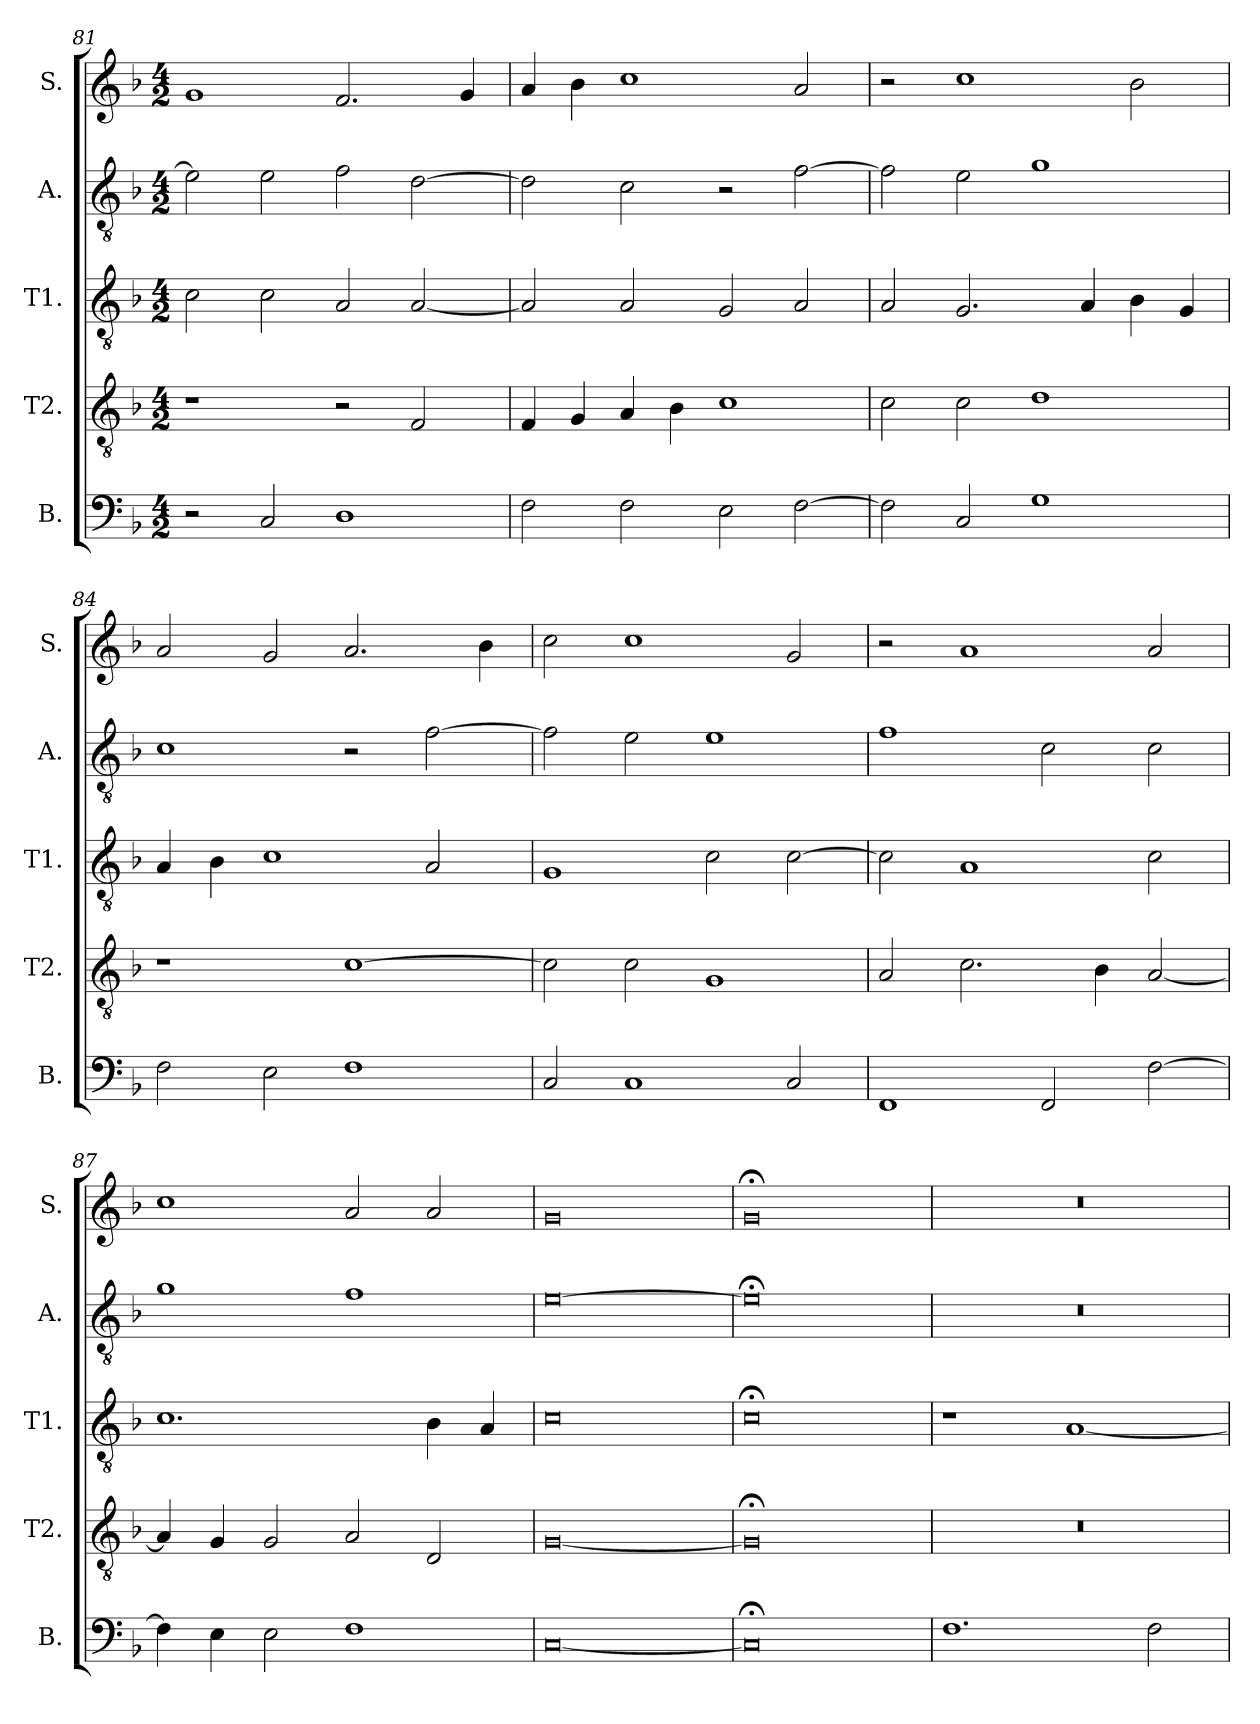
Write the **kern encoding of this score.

**kern	**kern	**kern	**kern	**kern
*part5	*part4	*part3	*part2	*part1
*staff5	*staff4	*staff3	*staff2	*staff1
*I"B.	*I"T2.	*I"T1.	*I"A.	*I"S.
*I'B.	*I'T2.	*I'T1.	*I'A.	*I'S.
*clefF4	*clefGv2	*clefGv2	*clefGv2	*clefG2
*k[b-]	*k[b-]	*k[b-]	*k[b-]	*k[b-]
*F:	*F:	*F:	*F:	*F:
*M4/2	*M4/2	*M4/2	*M4/2	*M4/2
=81	=81	=81	=81	=81
2r	1r	2c\	2e\]	1g
2C/	.	2c\	2e\	.
1D	2r	2A/	2f\	2.f/
.	2F/	[2A/	[2d\	.
.	.	.	.	4g/
=82	=82	=82	=82	=82
2F\	4F/	2A/]	2d\]	4a/
.	4G/	.	.	4b-\
2F\	4A/	2A/	2c\	1cc
.	4B-\	.	.	.
2E\	1c	2G/	2r	.
[2F\	.	2A/	[2f\	2a/
!!LO:PB:g=z
=83	=83	=83	=83	=83
2F\]	2c\	2A/	2f\]	2r
2C/	2c\	2.G/	2e\	1cc
1G	1d	.	1g	.
.	.	4A/	.	.
.	.	4B-\	.	2b-\
.	.	4G/	.	.
=84	=84	=84	=84	=84
2F\	1r	4A/	1c	2a/
.	.	4B-\	.	.
2E\	.	1c	.	2g/
1F	[1c	.	2r	2.a/
.	.	2A/	[2f\	.
.	.	.	.	4b-\
=85	=85	=85	=85	=85
2C/	2c\]	1G	2f\]	2cc\
1C	2c\	.	2e\	1cc
.	1G	2c\	1e	.
2C/	.	[2c\	.	2g/
=86	=86	=86	=86	=86
1FF	2A/	2c\]	1f	2r
.	2.c\	1A	.	1a
2FF/	.	.	2c\	.
.	4B-\	.	.	.
[2F\	[2A/	2c\	2c\	2a/
!!LO:LB:g=z
=87	=87	=87	=87	=87
4F\]	4A/]	1.c	1g	1cc
4E\	4G/	.	.	.
2E\	2G/	.	.	.
1F	2A/	.	1f	2a/
.	2D/	4B-\	.	2a/
.	.	4A/	.	.
=88	=88	=88	=88	=88
[0C	[0G	0c	[0e	0g
=89	=89	=89	=89	=89
0C;<]	0G;<]	0c;<	0e;<]	0g;<
=90	=90	=90	=90	=90
1.F	0r	1r	0r	0r
.	.	[1A	.	.
2F\	.	.	.	.
=	=	=	=	=
*-	*-	*-	*-	*-
